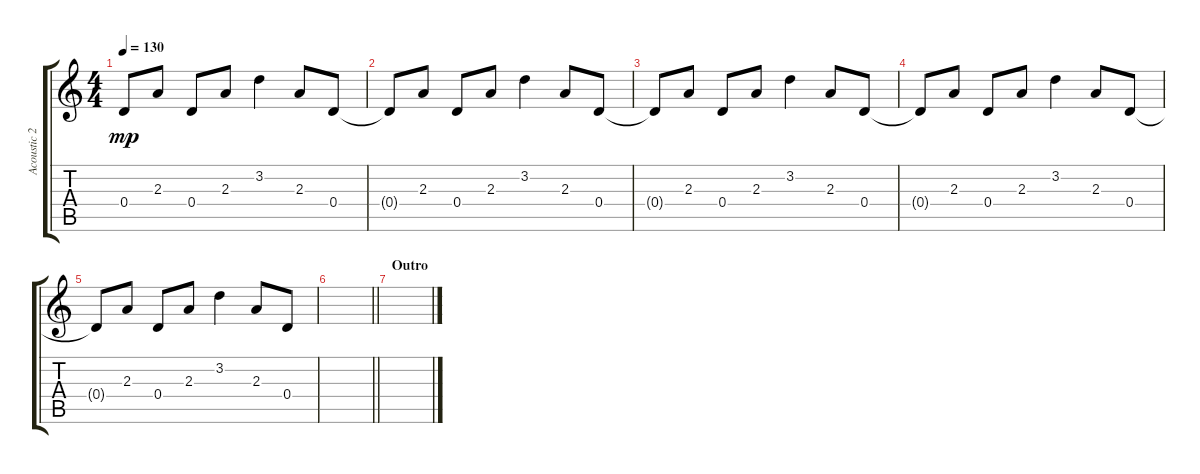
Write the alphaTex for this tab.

\track ("Acoustic 2" "Acoustic 2") {instrument acousticguitarsteel}
\staff {score tabs}
\tuning (E4 B3 G3 D3 A2 E2) {hide}
\ts (4 4)
\tempo 130
\clef g2
\ks c
0.4{t}.8{dy mp} 2.3.8 0.4.8 2.3.8 3.2.4 2.3.8 0.4.8 |
0.4{t}.8 2.3.8 0.4.8 2.3.8 3.2.4 2.3.8 0.4.8 |
0.4{t}.8 2.3.8 0.4.8 2.3.8 3.2.4 2.3.8 0.4.8 |
0.4{t}.8 2.3.8 0.4.8 2.3.8 3.2.4 2.3.8 0.4.8 |
0.4{t}.8 2.3.8 0.4.8 2.3.8 3.2.4 2.3.8 0.4.8 |
\barLineRight lightlight
|
\section ("" "Outro")
